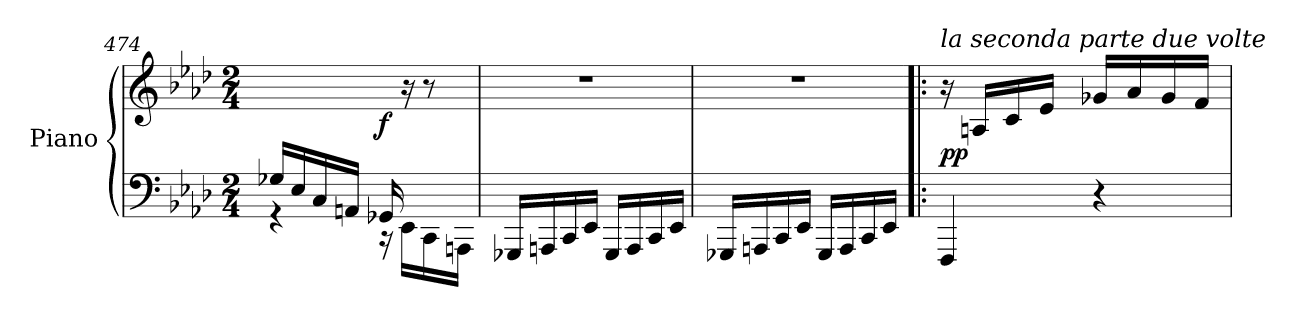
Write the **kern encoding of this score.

**kern	**kern	**dynam
*part1	*part1	*part1
*staff2	*staff1	*staff1/2
*I"Piano	*	*
*I'Pno.	*	*
*clefF4	*clefG2	*
*k[b-e-a-d-]	*k[b-e-a-d-]	*
*M2/4	*M2/4	*
=474	=474	=474
*^	*	*
16G-X/LL	4rGG	4ryy	.
16E-/	.	.	.
16C/	.	.	.
16AAn/JJ	.	.	.
!	!	!	!LO:DY:b
16GG-X/	16rCC	16ryy	f
8.ryy	16EE-\LL	16r	.
.	16CC\	8r	.
.	16AAAn\JJ	.	.
*v	*v	*	*
=475	=475	=475
16GGG-X/LL	2r	.
16AAAn/	.	.
16CC/	.	.
16EE-/JJ	.	.
16GGG-/LL	.	.
16AAA/	.	.
16CC/	.	.
16EE-/JJ	.	.
=476	=476	=476
16GGG-X/LL	2r	.
16AAAn/	.	.
16CC/	.	.
16EE-/JJ	.	.
16GGG-/LL	.	.
16AAA/	.	.
16CC/	.	.
16EE-/JJ	.	.
!!LO:PB:g=z
=477!|:	=477!|:	=477!|:
!	!LO:TX:a:i:t=la seconda parte due volte	!
!	!	!LO:DY:b
4FFF/	16r	pp
.	16An/LL	.
.	16c/	.
.	16e-/JJ	.
4r	16g-X/LL	.
.	16a-/	.
.	16g-/	.
.	16f/JJ	.
=	=	=
*-	*-	*-
